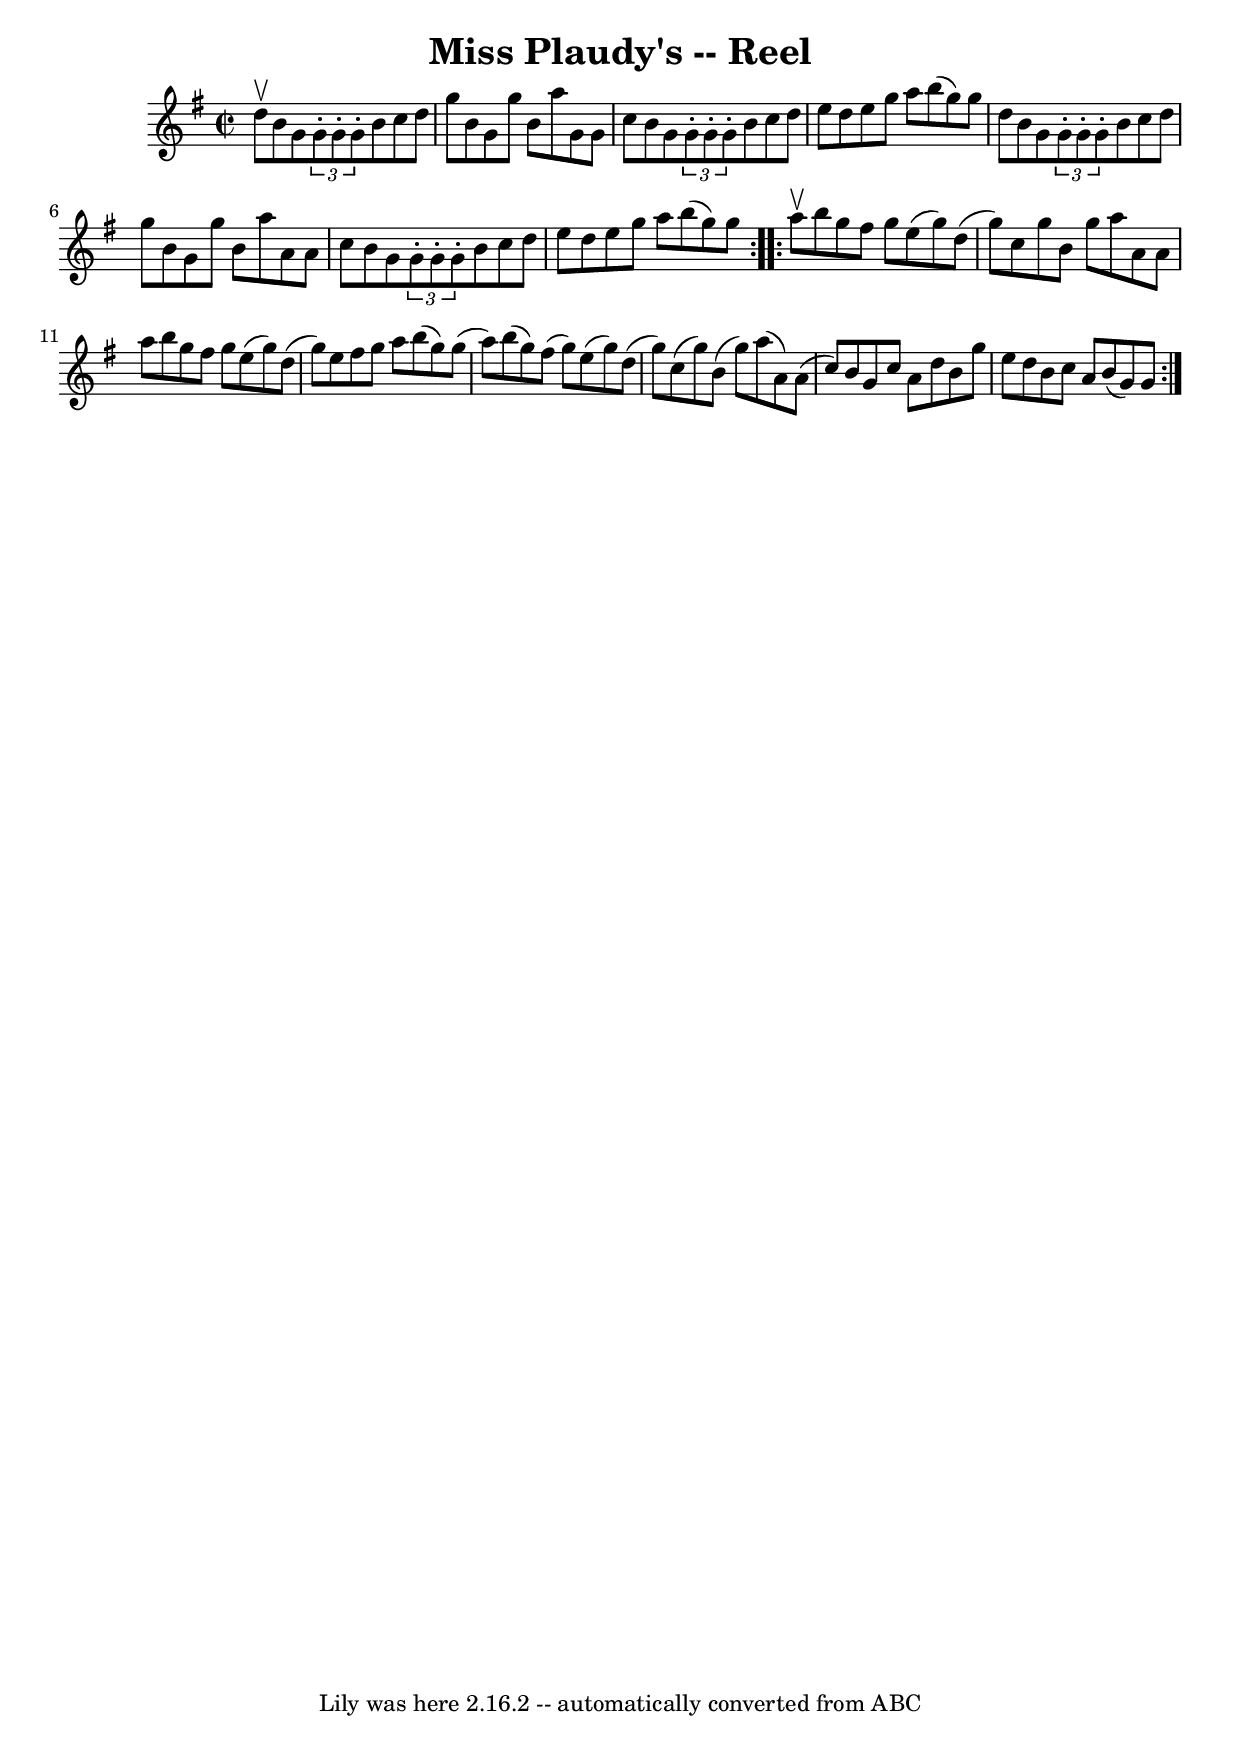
\version "2.16.2"
\include "Mammoth.ily"
\header {
  %% book = "Ryan's Mammoth Collection"
  crossRefNumber = "1"
  footnotes = "\\\\271"
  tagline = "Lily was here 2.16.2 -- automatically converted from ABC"
  title = "Miss Plaudy's -- Reel"

}
voicedefault =  {



  \repeat volta 2 {

    \override Staff.TimeSignature #'style = #'C
    \time 2/2 
    \key g \major d''8^\upbow |
    b'8 g'8  \times 2/3 {   
      g'8 -. g'8 -. g'8 -. 
    } b'8 c''8 d''8 g''8    |
    b'8    
    g'8 g''8 b'8 a''8 g'8 g'8 c''8    |
    b'8 g'8  
    \times 2/3 { g'8 -. g'8 -. g'8 -. 
	       } b'8 c''8 d''8 e''8    
    |
    d''8 e''8 g''8 a''8 b''8 (g''8) g''8 d''8    
    |
    b'8 g'8  \times 2/3 { g'8 -. g'8 -. g'8 -. 
			} b'8    
    c''8 d''8 g''8    |
    b'8 g'8 g''8 b'8 a''8 a'8    
    a'8 c''8    |
    b'8 g'8  \times 2/3 { g'8 -. g'8 -. g'8 -. 
			} 
    b'8 c''8 d''8 e''8    |
    d''8 e''8 g''8 a''8    
    b''8 (g''8) g''8  
  }     
  \repeat volta 2 {
    a''8^\upbow |
    
    b''8 g''8 fis''8 g''8 e''8 (g''8) d''8 (g''8)   
    |
    c''8 g''8 b'8 g''8 a''8 a'8 a'8 a''8    
    |
    b''8 g''8 fis''8 g''8 e''8 (g''8) d''8 (g''8  
    -)   |
    e''8 fis''8 g''8 a''8 b''8 (g''8) g''8 (
    a''8)   |
    b''8 (g''8) fis''8 (g''8) e''8 (g''8 
    ) d''8 (g''8)   |
    c''8 (g''8) b'8 (g''8)   
    a''8 (a'8) a'8 (c''8)   |
    b'8 g'8 c''8 a'8    
    d''8 b'8 g''8 e''8    |
    d''8 b'8 c''8 a'8 b'8 (
    g'8) g'8  
  }   

}

\score{
  <<

    \context Staff="default"
    {
      \voicedefault 
      
    }

  >>
  \layout {
    
  }
  \midi {
  }

}
